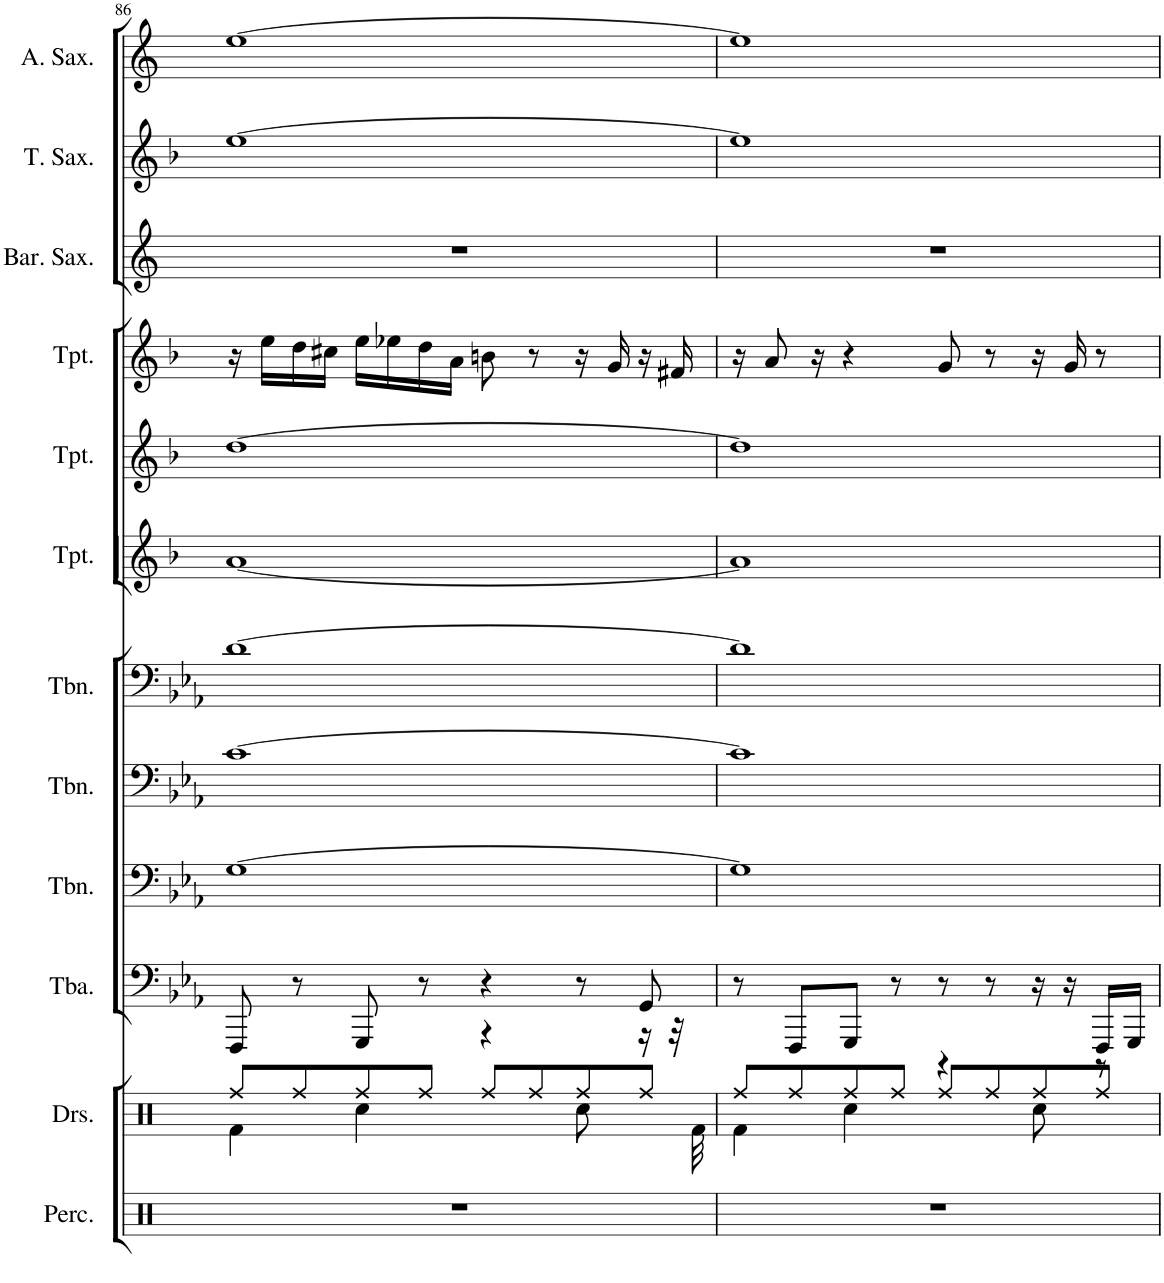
**kern	**kern	**kern	**kern	**kern	**kern	**kern	**kern	**kern	**kern	**kern	**kern
*part12	*part11	*part10	*part9	*part8	*part7	*part6	*part5	*part4	*part3	*part2	*part1
*staff12	*staff11	*staff10	*staff9	*staff8	*staff7	*staff6	*staff5	*staff4	*staff3	*staff2	*staff1
*I"Percussion	*I"Drumset	*I"Tuba	*I"Trombone	*I"Trombone	*I"Trombone	*I"Trumpet	*I"Trumpet	*I"Trumpet	*I"Baritone Saxophone	*I"Tenor Saxophone	*I"Alto Saxophone
*I'Perc.	*I'Drs.	*I'Tba.	*I'Tbn.	*I'Tbn.	*I'Tbn.	*I'Tpt.	*I'Tpt.	*I'Tpt.	*I'Bar. Sax.	*I'T. Sax.	*I'A. Sax.
!!LO:PB:g=z
*clefX	*clefX	*clefF4	*clefF4	*clefF4	*clefF4	*clefG2	*clefG2	*clefG2	*clefG2	*clefG2	*clefG2
*	*	*	*	*	*	*Trd1c2	*Trd1c2	*Trd1c2	*Trd12c21	*Trd8c14	*Trd5c9
*k[]	*k[]	*k[b-e-a-]	*k[b-e-a-]	*k[b-e-a-]	*k[b-e-a-]	*k[b-]	*k[b-]	*k[b-]	*k[]	*k[b-]	*k[]
*M4/4	*M4/4	*M4/4	*M4/4	*M4/4	*M4/4	*M4/4	*M4/4	*M4/4	*M4/4	*M4/4	*M4/4
=86	=86	=86	=86	=86	=86	=86	=86	=86	=86	=86	=86
*	*^	*	*	*	*	*	*	*	*	*	*
1r	4Rf\	8Rff/L	8FFF/	[1G	[1c	[1d	[1a	[1dd	16r	1r	[1ee	[1ee
.	.	.	.	.	.	.	.	.	16ee\LL	.	.	.
.	.	8Rff/	8r	.	.	.	.	.	16dd\	.	.	.
.	.	.	.	.	.	.	.	.	16cc#X\JJ	.	.	.
.	4Rcc\	8Rff/	8GGG/	.	.	.	.	.	16ee\LL	.	.	.
.	.	.	.	.	.	.	.	.	16ee-X\	.	.	.
.	.	8Rff/J	8r	.	.	.	.	.	16dd\	.	.	.
.	.	.	.	.	.	.	.	.	16a\JJ	.	.	.
.	4r	8Rff/L	4r	.	.	.	.	.	8bn\	.	.	.
.	.	8Rff/	.	.	.	.	.	.	8r	.	.	.
.	8Rcc\	8Rff/	8r	.	.	.	.	.	16r	.	.	.
.	.	.	.	.	.	.	.	.	16g/	.	.	.
.	16r	8Rff/J	8GG/	.	.	.	.	.	16r	.	.	.
.	32r	.	.	.	.	.	.	.	16f#X/	.	.	.
.	32Rf\	.	.	.	.	.	.	.	.	.	.	.
=87	=87	=87	=87	=87	=87	=87	=87	=87	=87	=87	=87	=87
1r	4Rf\	8Rff/L	8r	1G]	1c]	1d]	1a]	1dd]	16r	1r	1ee]	1ee]
.	.	.	.	.	.	.	.	.	8a/	.	.	.
.	.	8Rff/	8FFF/L	.	.	.	.	.	.	.	.	.
.	.	.	.	.	.	.	.	.	16r	.	.	.
.	4Rcc\	8Rff/	8GGG/J	.	.	.	.	.	4r	.	.	.
.	.	8Rff/J	8r	.	.	.	.	.	.	.	.	.
.	4r	8Rff/L	8r	.	.	.	.	.	8g/	.	.	.
.	.	8Rff/	8r	.	.	.	.	.	8r	.	.	.
.	8Rcc\	8Rff/	16r	.	.	.	.	.	16r	.	.	.
.	.	.	16r	.	.	.	.	.	16g/	.	.	.
.	8r	8Rff/J	16FFF/LL	.	.	.	.	.	8r	.	.	.
.	.	.	16GGG/JJ	.	.	.	.	.	.	.	.	.
*	*v	*v	*	*	*	*	*	*	*	*	*	*
=	=	=	=	=	=	=	=	=	=	=	=
*-	*-	*-	*-	*-	*-	*-	*-	*-	*-	*-	*-
